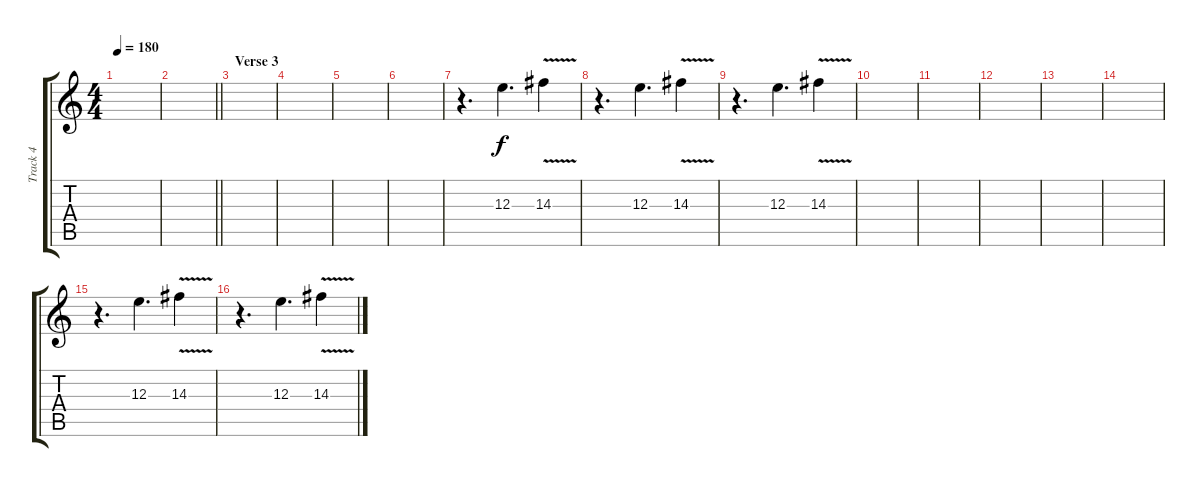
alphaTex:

\track ("Track 4" "Track 4") {instrument distortionguitar}
\staff {score tabs}
\tuning (Db4 Ab3 E3 B2 Gb2 B1) {hide}
\ts (4 4)
\tempo 180
\clef g2
\ks c
|
\barLineRight lightlight
|
\section ("" "Verse 3")
|
|
|
|
r.4{d} 12.3.4{d} 14.3{v}.4 |
r.4{d} 12.3.4{d} 14.3{v}.4 |
r.4{d} 12.3.4{d} 14.3{v}.4 |
|
|
|
|
|
r.4{d} 12.3.4{d} 14.3{v}.4 |
r.4{d} 12.3.4{d} 14.3{v}.4
